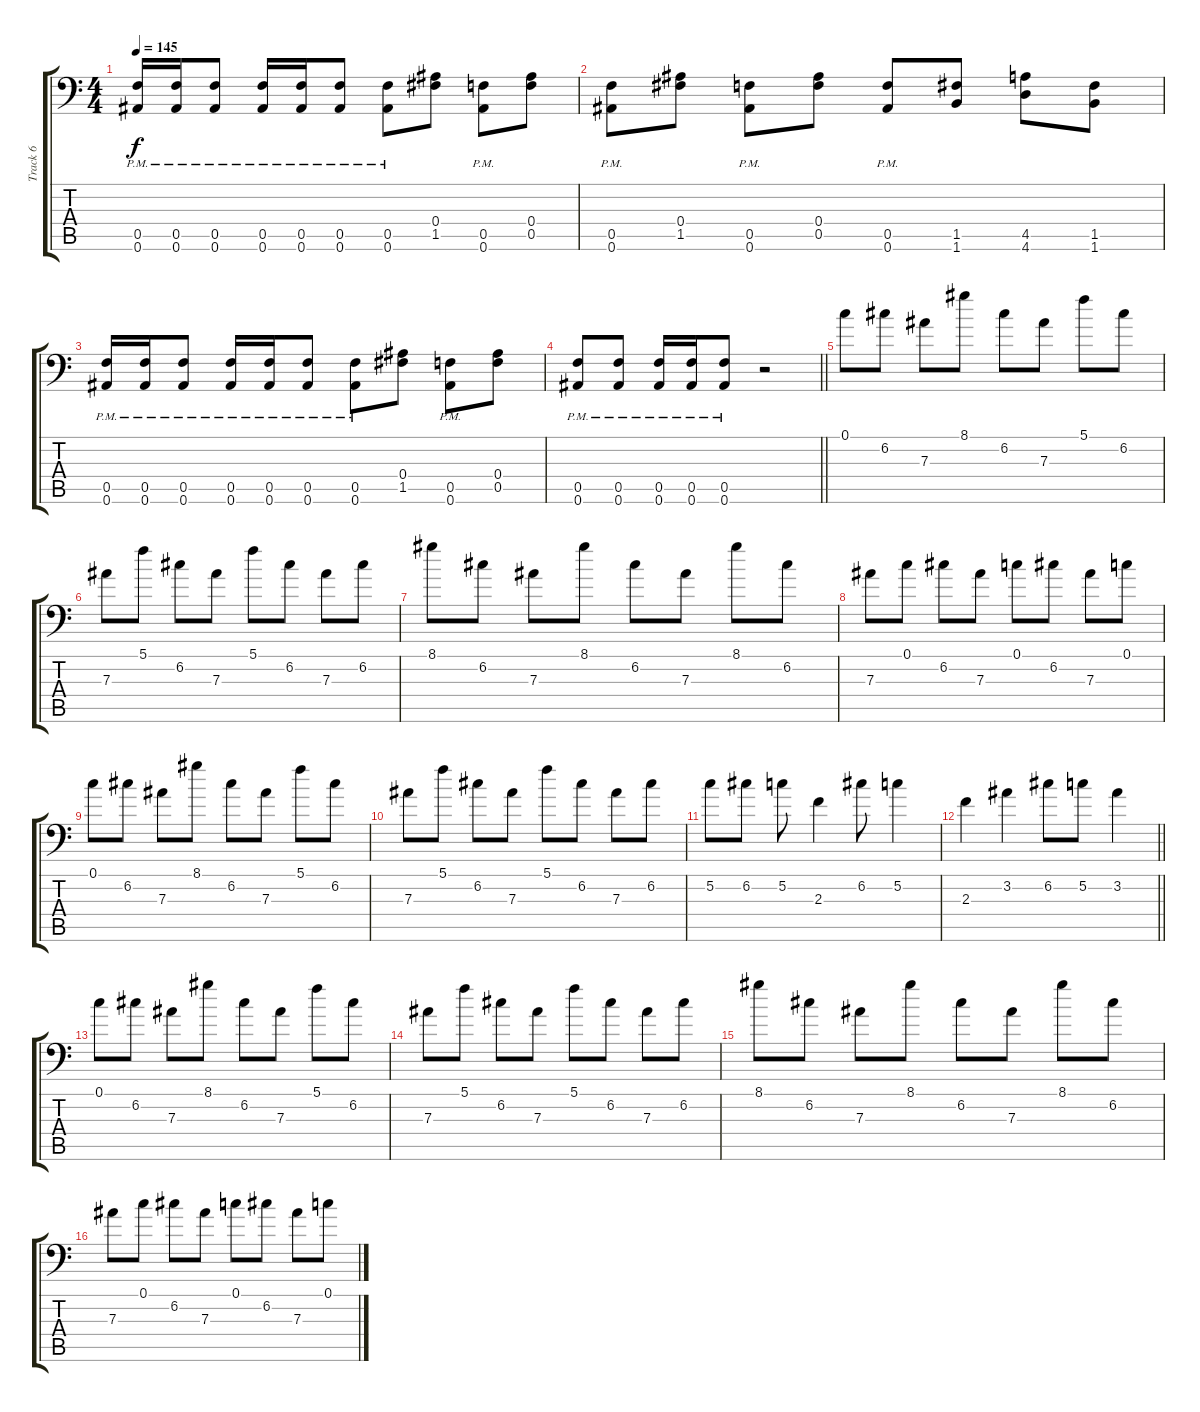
\track ("Track 6" "Track 6") {instrument distortionguitar}
\staff {score tabs}
\tuning (C4 G3 Eb3 Bb2 F2 Bb1) {hide}
\ts (4 4)
\tempo 145
\clef f4
\ks c
(0.5{pm} 0.6{pm}).16{dy f} (0.5{pm} 0.6{pm}).16 (0.5{pm} 0.6{pm}).8 (0.5{pm} 0.6{pm}).16 (0.5{pm} 0.6{pm}).16 (0.5{pm} 0.6{pm}).8 (0.5{pm} 0.6{pm}).8 (0.4 1.5).8 (0.5{pm} 0.6{pm}).8 (0.4 0.5).8 |
(0.5{pm} 0.6{pm}).8 (0.4 1.5).8 (0.5{pm} 0.6{pm}).8 (0.4 0.5).8 (0.5{pm} 0.6{pm}).8 (1.5 1.6).8 (4.5 4.6).8 (1.5 1.6).8 |
(0.5{pm} 0.6{pm}).16 (0.5{pm} 0.6{pm}).16 (0.5{pm} 0.6{pm}).8 (0.5{pm} 0.6{pm}).16 (0.5{pm} 0.6{pm}).16 (0.5{pm} 0.6{pm}).8 (0.5{pm} 0.6{pm}).8 (0.4 1.5).8 (0.5{pm} 0.6{pm}).8 (0.4 0.5).8 |
\barLineRight lightlight
(0.5{pm} 0.6{pm}).8 (0.5{pm} 0.6{pm}).8 (0.5{pm} 0.6{pm}).16 (0.5{pm} 0.6{pm}).16 (0.5{pm} 0.6{pm}).8 r.2 |
\section ("" "")
0.1.8 6.2.8 7.3.8 8.1.8 6.2.8 7.3.8 5.1.8 6.2.8 |
7.3.8 5.1.8 6.2.8 7.3.8 5.1.8 6.2.8 7.3.8 6.2.8 |
8.1.8 6.2.8 7.3.8 8.1.8 6.2.8 7.3.8 8.1.8 6.2.8 |
7.3.8 0.1.8 6.2.8 7.3.8 0.1.8 6.2.8 7.3.8 0.1.8 |
0.1.8 6.2.8 7.3.8 8.1.8 6.2.8 7.3.8 5.1.8 6.2.8 |
7.3.8 5.1.8 6.2.8 7.3.8 5.1.8 6.2.8 7.3.8 6.2.8 |
5.2.8 6.2.8 5.2.8 2.3.4 6.2.8 5.2.4 |
\barLineRight lightlight
2.3.4 3.2.4 6.2.8 5.2.8 3.2.4 |
0.1.8 6.2.8 7.3.8 8.1.8 6.2.8 7.3.8 5.1.8 6.2.8 |
7.3.8 5.1.8 6.2.8 7.3.8 5.1.8 6.2.8 7.3.8 6.2.8 |
8.1.8 6.2.8 7.3.8 8.1.8 6.2.8 7.3.8 8.1.8 6.2.8 |
7.3.8 0.1.8 6.2.8 7.3.8 0.1.8 6.2.8 7.3.8 0.1.8
